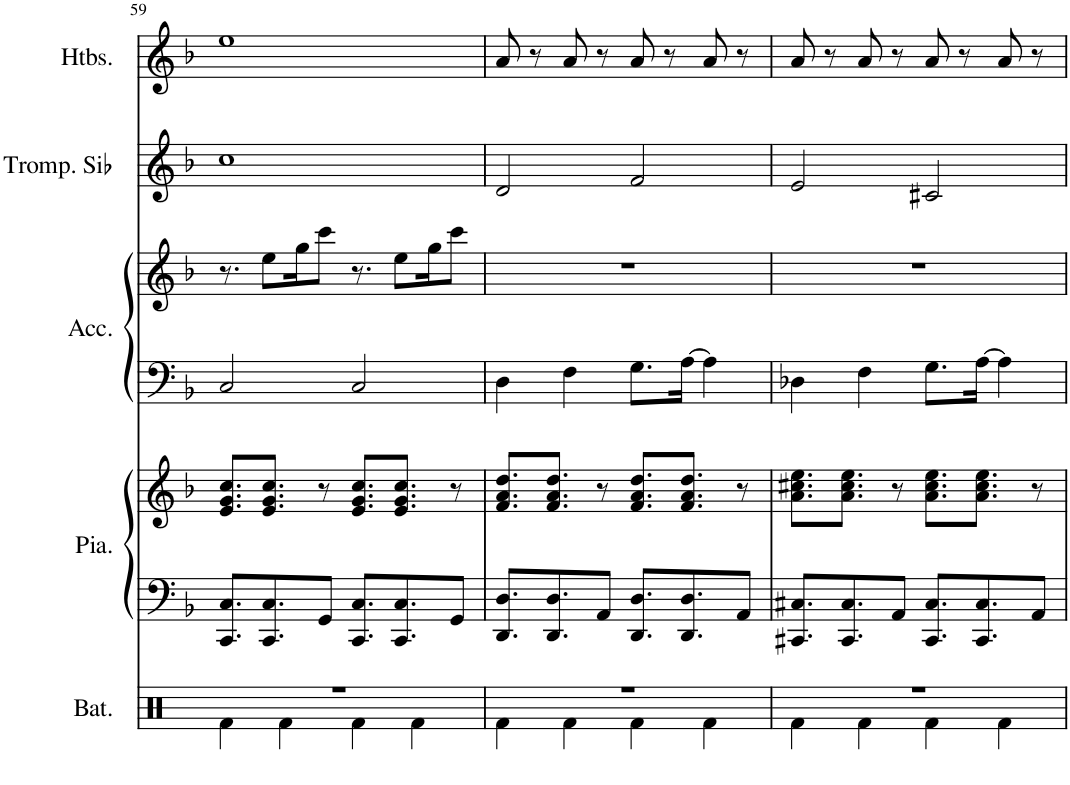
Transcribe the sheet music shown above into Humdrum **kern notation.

**kern	**kern	**kern	**kern	**kern	**kern	**kern
*part5	*part4	*part4	*part3	*part3	*part2	*part1
*staff7	*staff6	*staff5	*staff4	*staff3	*staff2	*staff1
*I"Batterie	*I"Piano	*	*I"Accordéon	*	*I"Trompette en Sib	*I"Hautbois
*I'Bat.	*I'Pia.	*	*I'Acc.	*	*I'Tromp. Sib	*I'Htbs.
!!LO:PB:g=z
*clefX	*clefF4	*clefG2	*clefF4	*clefG2	*clefG2	*clefG2
*	*	*	*	*	*ITrd1c2	*
*k[]	*k[b-]	*k[b-]	*k[b-]	*k[b-]	*k[b-]	*k[b-]
*M4/4	*M4/4	*M4/4	*M4/4	*M4/4	*M4/4	*M4/4
=59	=59	=59	=59	=59	=59	=59
*^	*	*	*	*	*	*
1r	4Rf\	8.CC/ 8.C/L	8.e/ 8.g/ 8.cc/L	2C/	8.r	1cc	1ee
.	.	8.CC/ 8.C/	8.e/ 8.g/ 8.cc/J	.	8ee\L	.	.
.	4Rf\	.	.	.	.	.	.
.	.	.	.	.	16gg\K	.	.
.	.	8GG/J	8r	.	8ccc\J	.	.
.	4Rf\	8.CC/ 8.C/L	8.e/ 8.g/ 8.cc/L	2C/	8.r	.	.
.	.	8.CC/ 8.C/	8.e/ 8.g/ 8.cc/J	.	8ee\L	.	.
.	4Rf\	.	.	.	.	.	.
.	.	.	.	.	16gg\K	.	.
.	.	8GG/J	8r	.	8ccc\J	.	.
=60	=60	=60	=60	=60	=60	=60	=60
1r	4Rf\	8.DD/ 8.D/L	8.f/ 8.a/ 8.dd/L	4D\	1r	2d/	8a/
.	.	.	.	.	.	.	8r
.	.	8.DD/ 8.D/	8.f/ 8.a/ 8.dd/J	.	.	.	.
.	4Rf\	.	.	4F\	.	.	8a/
.	.	8AA/J	8r	.	.	.	8r
.	4Rf\	8.DD/ 8.D/L	8.f/ 8.a/ 8.dd/L	8.G\L	.	2f/	8a/
.	.	.	.	.	.	.	8r
.	.	8.DD/ 8.D/	8.f/ 8.a/ 8.dd/J	[16A\Jk	.	.	.
.	4Rf\	.	.	4A\]	.	.	8a/
.	.	8AA/J	8r	.	.	.	8r
=61	=61	=61	=61	=61	=61	=61	=61
1r	4Rf\	8.CC#X/ 8.C#X/L	8.a\ 8.cc#X\ 8.ee\L	4D-X\	1r	2e/	8a/
.	.	.	.	.	.	.	8r
.	.	8.CC#/ 8.C#/	8.a\ 8.cc#\ 8.ee\J	.	.	.	.
.	4Rf\	.	.	4F\	.	.	8a/
.	.	8AA/J	8r	.	.	.	8r
.	4Rf\	8.CC#/ 8.C#/L	8.a\ 8.cc#\ 8.ee\L	8.G\L	.	2c#X/	8a/
.	.	.	.	.	.	.	8r
.	.	8.CC#/ 8.C#/	8.a\ 8.cc#\ 8.ee\J	[16A\Jk	.	.	.
.	4Rf\	.	.	4A\]	.	.	8a/
.	.	8AA/J	8r	.	.	.	8r
*v	*v	*	*	*	*	*	*
=	=	=	=	=	=	=
*-	*-	*-	*-	*-	*-	*-
